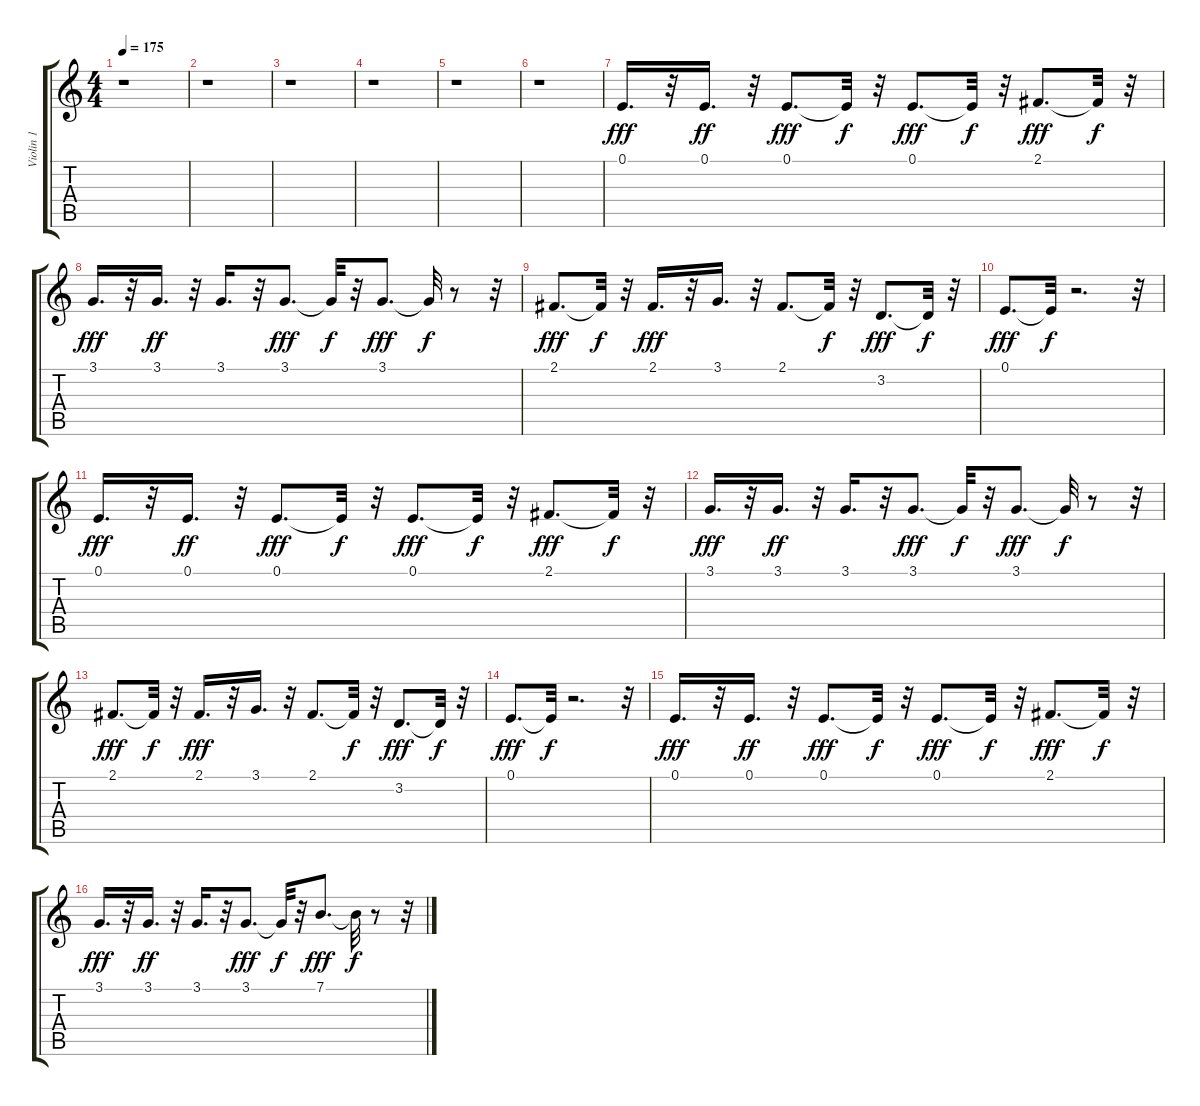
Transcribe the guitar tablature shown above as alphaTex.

\track ("Violin 1" "Violin 1") {instrument fx5brightness}
\staff {score tabs}
\tuning (E4 B3 G3 D3 A2 E2) {hide}
\ts (4 4)
\tempo 175
\clef g2
\ks c
r.1{dy f} |
r.1 |
r.1 |
r.1 |
r.1 |
r.1 |
0.1.16{d dy fff} r.32 0.1.16{d dy ff} r.32 0.1.8{d dy fff} 0.1{t}.32{dy f} r.32 0.1.8{d dy fff} 0.1{t}.32{dy f} r.32 2.1.8{d dy fff} 2.1{t}.32{dy f} r.32 |
3.1.16{d dy fff} r.32 3.1.16{d dy ff} r.32 3.1.16{d} r.32 3.1.8{d dy fff} 3.1{t}.32{dy f} r.32 3.1.8{d dy fff} 3.1{t}.32{dy f} r.8 r.32 |
2.1.8{d dy fff} 2.1{t}.32{dy f} r.32 2.1.16{d dy fff} r.32 3.1.16{d} r.32 2.1.8{d} 2.1{t}.32{dy f} r.32 3.2.8{d dy fff} 3.2{t}.32{dy f} r.32 |
0.1.8{d dy fff} 0.1{t}.32{dy f} r.2{d} r.32 |
0.1.16{d dy fff} r.32 0.1.16{d dy ff} r.32 0.1.8{d dy fff} 0.1{t}.32{dy f} r.32 0.1.8{d dy fff} 0.1{t}.32{dy f} r.32 2.1.8{d dy fff} 2.1{t}.32{dy f} r.32 |
3.1.16{d dy fff} r.32 3.1.16{d dy ff} r.32 3.1.16{d} r.32 3.1.8{d dy fff} 3.1{t}.32{dy f} r.32 3.1.8{d dy fff} 3.1{t}.32{dy f} r.8 r.32 |
2.1.8{d dy fff} 2.1{t}.32{dy f} r.32 2.1.16{d dy fff} r.32 3.1.16{d} r.32 2.1.8{d} 2.1{t}.32{dy f} r.32 3.2.8{d dy fff} 3.2{t}.32{dy f} r.32 |
0.1.8{d dy fff} 0.1{t}.32{dy f} r.2{d} r.32 |
0.1.16{d dy fff} r.32 0.1.16{d dy ff} r.32 0.1.8{d dy fff} 0.1{t}.32{dy f} r.32 0.1.8{d dy fff} 0.1{t}.32{dy f} r.32 2.1.8{d dy fff} 2.1{t}.32{dy f} r.32 |
3.1.16{d dy fff} r.32 3.1.16{d dy ff} r.32 3.1.16{d} r.32 3.1.8{d dy fff} 3.1{t}.32{dy f} r.32 7.1.8{d dy fff} 7.1{t}.32{dy f} r.8 r.32
